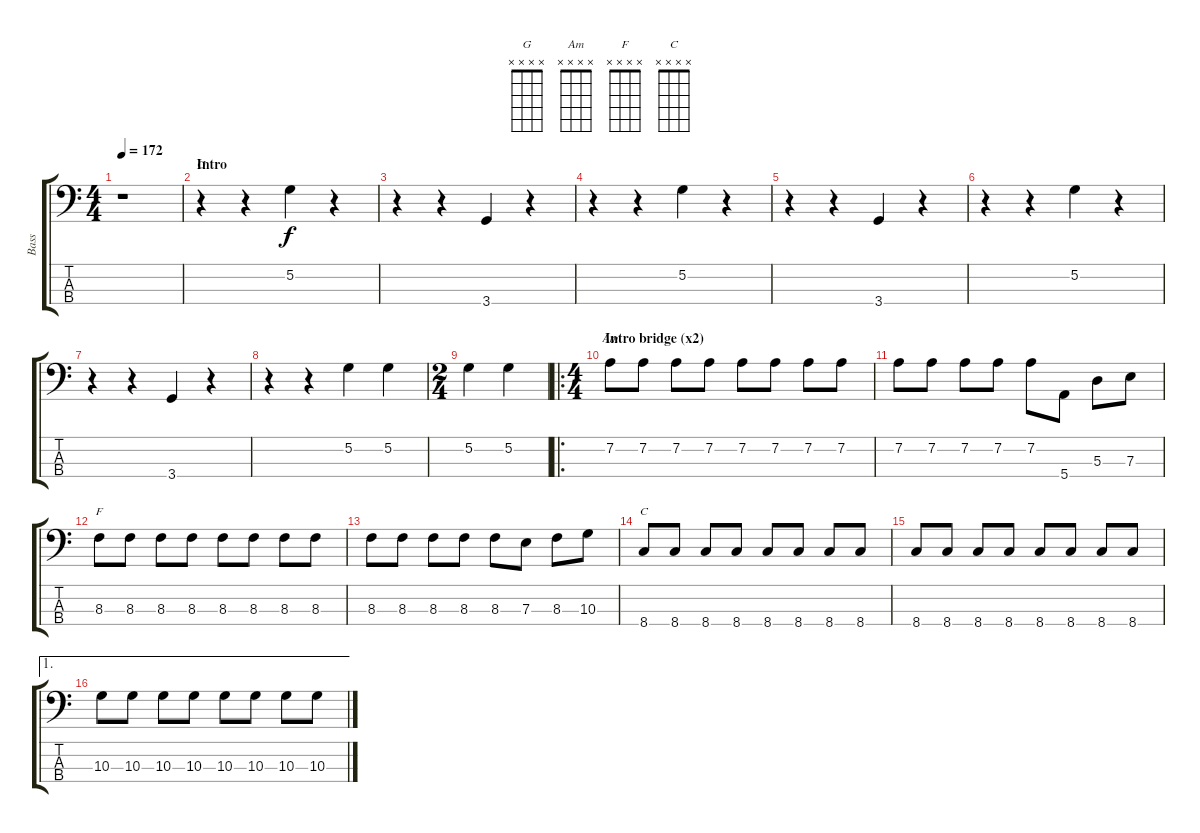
\track ("Bass" "Bass") {instrument electricbasspick}
\staff {score tabs}
\tuning (G2 D2 A1 E1) {hide}
\chord ("G" x x x x)
\chord ("Am" x x x x)
\chord ("F" x x x x)
\chord ("C" x x x x)
\ts (4 4)
\tempo 172
\clef f4
\ks c
r.1{dy f instrument electricbasspick} |
\section ("" "Intro")
r.4{ch "G"} r.4 5.2.4 r.4 |
r.4 r.4 3.4.4 r.4 |
r.4 r.4 5.2.4 r.4 |
r.4 r.4 3.4.4 r.4 |
r.4 r.4 5.2.4 r.4 |
r.4 r.4 3.4.4 r.4 |
r.4 r.4 5.2.4 5.2.4 |
\ts (2 4)
5.2.4 5.2.4 |
\ro
\ts (4 4)
\section ("" "Intro bridge (x2)")
7.2.8{ch "Am"} 7.2.8 7.2.8 7.2.8 7.2.8 7.2.8 7.2.8 7.2.8 |
7.2.8 7.2.8 7.2.8 7.2.8 7.2.8 5.4.8 5.3.8 7.3.8 |
8.3.8{ch "F"} 8.3.8 8.3.8 8.3.8 8.3.8 8.3.8 8.3.8 8.3.8 |
8.3.8 8.3.8 8.3.8 8.3.8 8.3.8 7.3.8 8.3.8 10.3.8 |
8.4.8{ch "C"} 8.4.8 8.4.8 8.4.8 8.4.8 8.4.8 8.4.8 8.4.8 |
8.4.8 8.4.8 8.4.8 8.4.8 8.4.8 8.4.8 8.4.8 8.4.8 |
\ae 1
10.3.8 10.3.8 10.3.8 10.3.8 10.3.8 10.3.8 10.3.8 10.3.8
